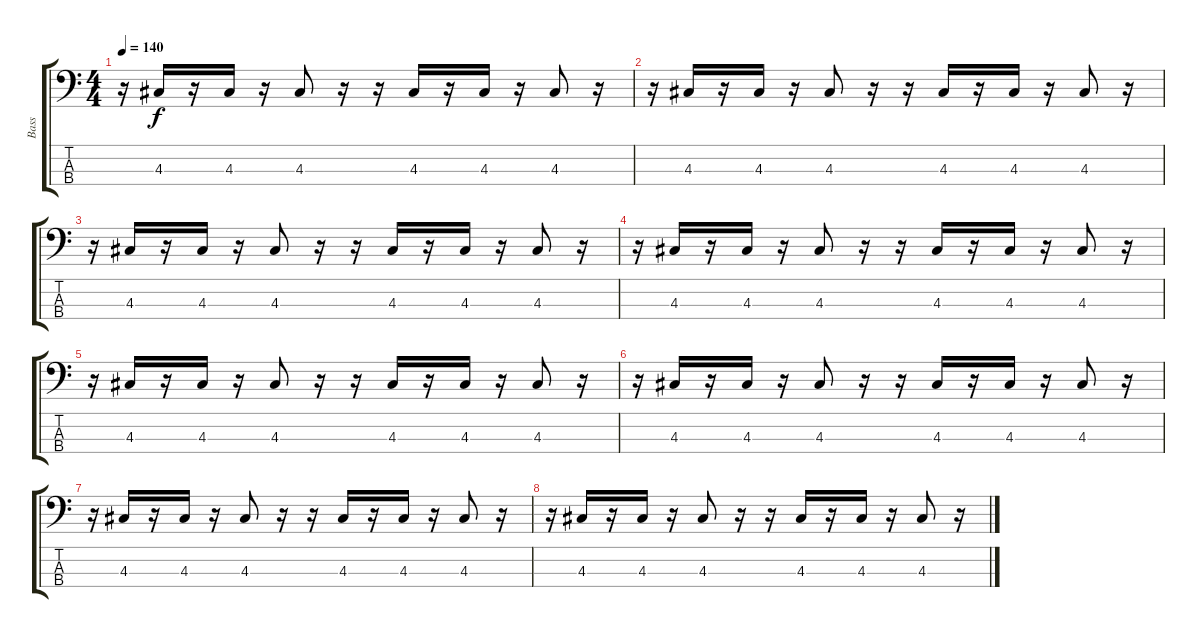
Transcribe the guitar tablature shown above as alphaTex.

\track ("Bass" "Bass") {instrument synthbass1}
\staff {score tabs}
\tuning (G2 D2 A1 E1) {hide}
\ts (4 4)
\tempo 140
\clef f4
\ks c
r.16{dy f} 4.3.16 r.16 4.3.16 r.16 4.3.8 r.16 r.16 4.3.16 r.16 4.3.16 r.16 4.3.8 r.16 |
r.16 4.3.16 r.16 4.3.16 r.16 4.3.8 r.16 r.16 4.3.16 r.16 4.3.16 r.16 4.3.8 r.16 |
r.16 4.3.16 r.16 4.3.16 r.16 4.3.8 r.16 r.16 4.3.16 r.16 4.3.16 r.16 4.3.8 r.16 |
r.16 4.3.16 r.16 4.3.16 r.16 4.3.8 r.16 r.16 4.3.16 r.16 4.3.16 r.16 4.3.8 r.16 |
r.16 4.3.16 r.16 4.3.16 r.16 4.3.8 r.16 r.16 4.3.16 r.16 4.3.16 r.16 4.3.8 r.16 |
r.16 4.3.16 r.16 4.3.16 r.16 4.3.8 r.16 r.16 4.3.16 r.16 4.3.16 r.16 4.3.8 r.16 |
r.16 4.3.16 r.16 4.3.16 r.16 4.3.8 r.16 r.16 4.3.16 r.16 4.3.16 r.16 4.3.8 r.16 |
r.16 4.3.16 r.16 4.3.16 r.16 4.3.8 r.16 r.16 4.3.16 r.16 4.3.16 r.16 4.3.8 r.16
